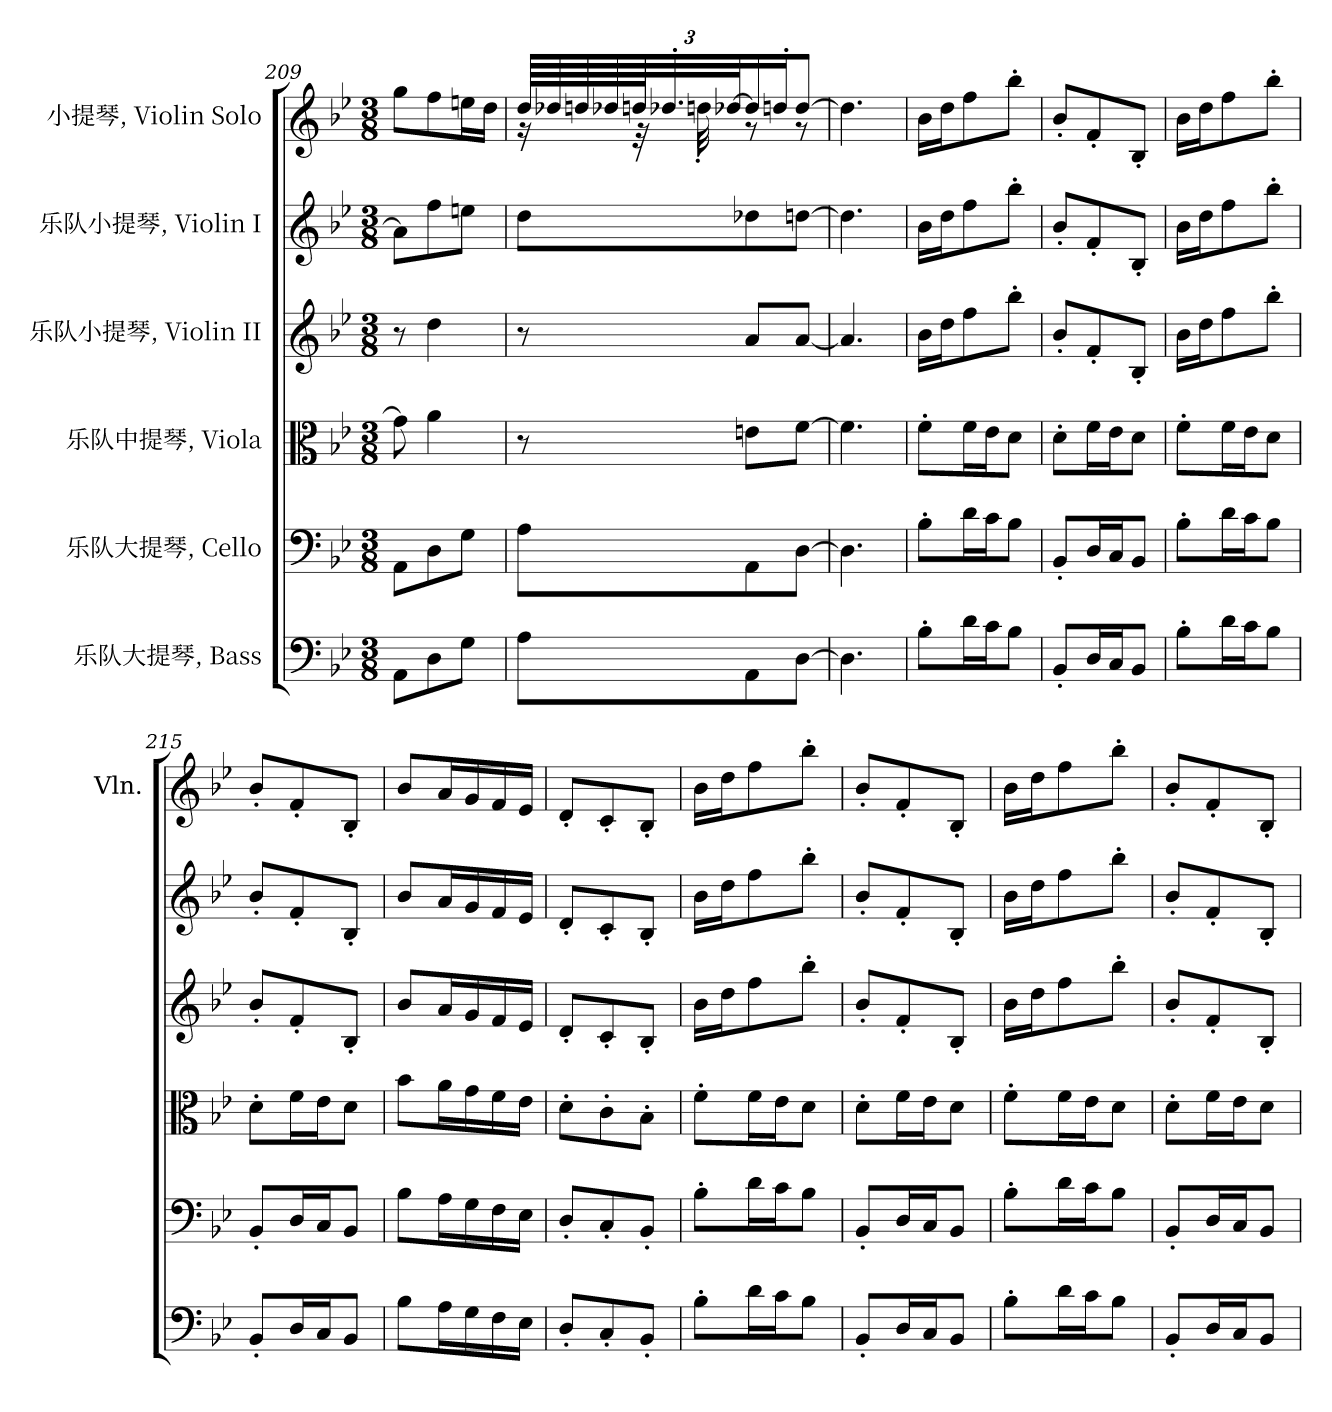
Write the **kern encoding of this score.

**kern	**kern	**kern	**kern	**kern	**kern
*part6	*part5	*part4	*part3	*part2	*part1
*staff6	*staff5	*staff4	*staff3	*staff2	*staff1
*I"乐队大提琴, Bass	*I"乐队大提琴, Cello	*I"乐队中提琴, Viola	*I"乐队小提琴, Violin II	*I"乐队小提琴, Violin I	*I"小提琴, Violin Solo
*	*	*	*	*	*I'Vln.
*clefF4	*clefF4	*clefC3	*clefG2	*clefG2	*clefG2
*k[b-e-]	*k[b-e-]	*k[b-e-]	*k[b-e-]	*k[b-e-]	*k[b-e-]
*M3/8	*M3/8	*M3/8	*M3/8	*M3/8	*M3/8
=209	=209	=209	=209	=209	=209
8AA\L	8AA\L	8g\]	8r	8a\L]	8gg\L
8D\	8D\	4a\	4dd\	8ff\	8ff\
8G\J	8G\J	.	.	8een\J	16een\L
.	.	.	.	.	16dd\JJ
!!LO:PB:g=z
=210	=210	=210	=210	=210	=210
*	*	*	*	*	*^
8A\L	8A\L	8r	8r	8dd\L	64dd/LLLL	16r
.	.	.	.	.	64dd-X/	.
.	.	.	.	.	64ddn/	.
.	.	.	.	.	64dd-X/	.
*	*	*	*	*	*Xbrackettup	*
.	.	.	.	.	96ddn/J	32r
.	.	.	.	.	48.dd-X'/	.
.	.	.	.	.	.	32ddn'\
.	.	.	.	.	[48dd-X/J	.
*	*	*	*	*	*MM30	*
8AA\	8AA\	8en\L	8a/L	8dd-X\	16dd-/]	8r
.	.	.	.	.	16ddn'/J	.
*	*	*	*	*	*MM45	*
[8D\J	[8D\J	[8f\J	[8a/J	[8ddn\J	[8dd/J	8r
*	*	*	*	*	*v	*v
=211	=211	=211	=211	=211	=211
*	*	*	*	*	*MM30
4.D\]	4.D\]	4.f\]	4.a/]	4.dd\]	4.dd\]
=212	=212	=212	=212	=212	=212
*	*	*	*	*	*MM120
8B-'\L	8B-'\L	8f'\L	16b-\LL	16b-\LL	16b-\LL
.	.	.	16dd\J	16dd\J	16dd\J
16d\L	16d\L	16f\L	8ff\	8ff\	8ff\
16c\J	16c\J	16e-\J	.	.	.
8B-\J	8B-\J	8d\J	8bb-'\J	8bb-'\J	8bb-'\J
=213	=213	=213	=213	=213	=213
8BB-'/L	8BB-'/L	8d'\L	8b-'/L	8b-'/L	8b-'/L
16D/L	16D/L	16f\L	8f'/	8f'/	8f'/
16C/J	16C/J	16e-\J	.	.	.
8BB-/J	8BB-/J	8d\J	8B-'/J	8B-'/J	8B-'/J
=214	=214	=214	=214	=214	=214
8B-'\L	8B-'\L	8f'\L	16b-\LL	16b-\LL	16b-\LL
.	.	.	16dd\J	16dd\J	16dd\J
16d\L	16d\L	16f\L	8ff\	8ff\	8ff\
16c\J	16c\J	16e-\J	.	.	.
8B-\J	8B-\J	8d\J	8bb-'\J	8bb-'\J	8bb-'\J
=215	=215	=215	=215	=215	=215
8BB-'/L	8BB-'/L	8d'\L	8b-'/L	8b-'/L	8b-'/L
16D/L	16D/L	16f\L	8f'/	8f'/	8f'/
16C/J	16C/J	16e-\J	.	.	.
8BB-/J	8BB-/J	8d\J	8B-'/J	8B-'/J	8B-'/J
!!LO:LB:g=z
=216	=216	=216	=216	=216	=216
8B-\L	8B-\L	8b-\L	8b-/L	8b-/L	8b-/L
16A\L	16A\L	16a\L	16a/L	16a/L	16a/L
16G\	16G\	16g\	16g/	16g/	16g/
16F\	16F\	16f\	16f/	16f/	16f/
16E-\JJ	16E-\JJ	16e-\JJ	16e-/JJ	16e-/JJ	16e-/JJ
=217	=217	=217	=217	=217	=217
8D'/L	8D'/L	8d'\L	8d'/L	8d'/L	8d'/L
8C'/	8C'/	8c'\	8c'/	8c'/	8c'/
8BB-'/J	8BB-'/J	8B-'\J	8B-'/J	8B-'/J	8B-'/J
=218	=218	=218	=218	=218	=218
8B-'\L	8B-'\L	8f'\L	16b-\LL	16b-\LL	16b-\LL
.	.	.	16dd\J	16dd\J	16dd\J
16d\L	16d\L	16f\L	8ff\	8ff\	8ff\
16c\J	16c\J	16e-\J	.	.	.
8B-\J	8B-\J	8d\J	8bb-'\J	8bb-'\J	8bb-'\J
=219	=219	=219	=219	=219	=219
8BB-'/L	8BB-'/L	8d'\L	8b-'/L	8b-'/L	8b-'/L
16D/L	16D/L	16f\L	8f'/	8f'/	8f'/
16C/J	16C/J	16e-\J	.	.	.
8BB-/J	8BB-/J	8d\J	8B-'/J	8B-'/J	8B-'/J
=220	=220	=220	=220	=220	=220
8B-'\L	8B-'\L	8f'\L	16b-\LL	16b-\LL	16b-\LL
.	.	.	16dd\J	16dd\J	16dd\J
16d\L	16d\L	16f\L	8ff\	8ff\	8ff\
16c\J	16c\J	16e-\J	.	.	.
8B-\J	8B-\J	8d\J	8bb-'\J	8bb-'\J	8bb-'\J
=221	=221	=221	=221	=221	=221
8BB-'/L	8BB-'/L	8d'\L	8b-'/L	8b-'/L	8b-'/L
16D/L	16D/L	16f\L	8f'/	8f'/	8f'/
16C/J	16C/J	16e-\J	.	.	.
8BB-/J	8BB-/J	8d\J	8B-'/J	8B-'/J	8B-'/J
=	=	=	=	=	=
*-	*-	*-	*-	*-	*-
